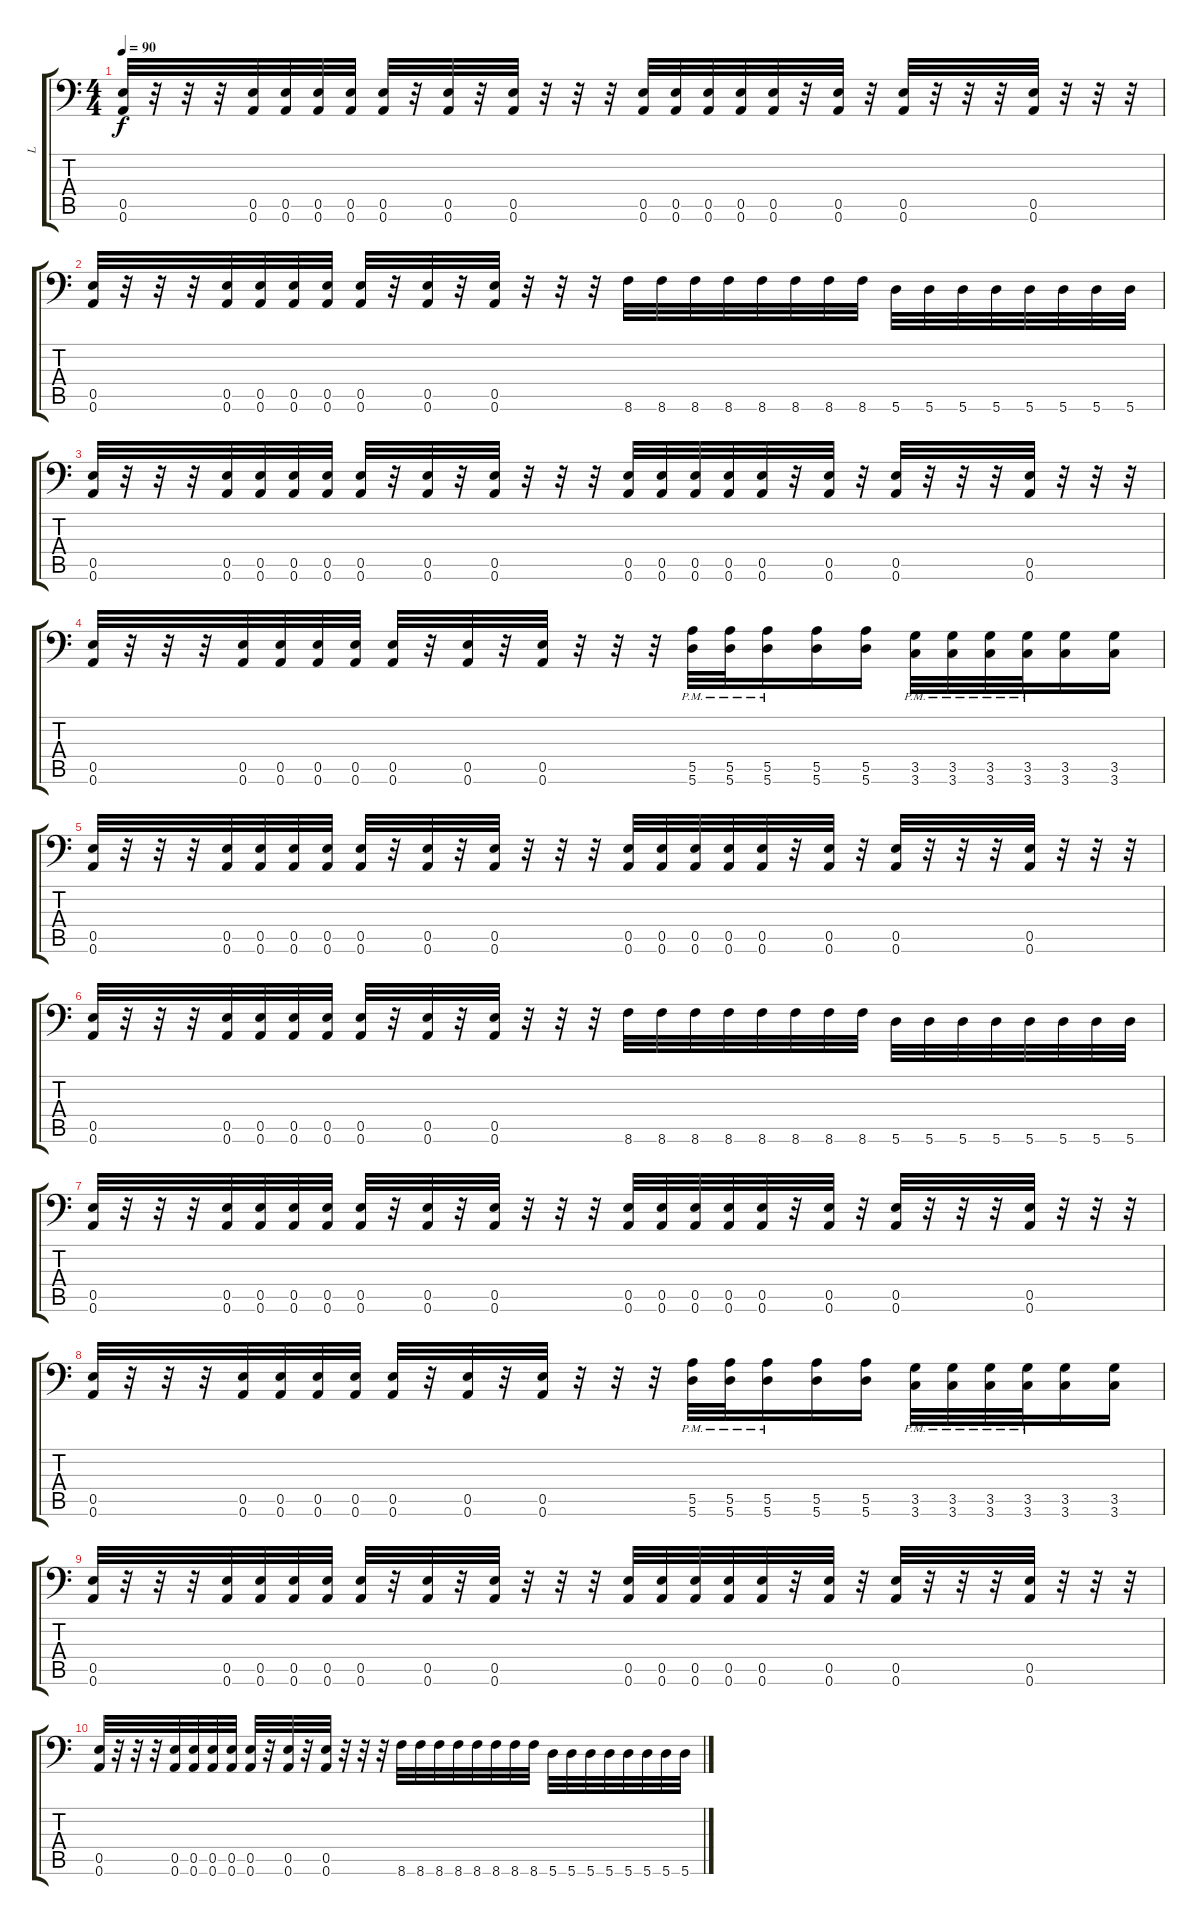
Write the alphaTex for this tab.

\track ("L" "L") {instrument distortionguitar}
\staff {score tabs}
\tuning (B3 Gb3 D3 A2 E2 A1) {hide}
\ts (4 4)
\tempo 90
\clef f4
\ks c
(0.5 0.6).32{dy f} r.32 r.32 r.32 (0.5 0.6).32 (0.5 0.6).32 (0.5 0.6).32 (0.5 0.6).32 (0.5 0.6).32 r.32 (0.5 0.6).32 r.32 (0.5 0.6).32 r.32 r.32 r.32 (0.5 0.6).32 (0.5 0.6).32 (0.5 0.6).32 (0.5 0.6).32 (0.5 0.6).32 r.32 (0.5 0.6).32 r.32 (0.5 0.6).32 r.32 r.32 r.32 (0.5 0.6).32 r.32 r.32 r.32 |
(0.5 0.6).32 r.32 r.32 r.32 (0.5 0.6).32 (0.5 0.6).32 (0.5 0.6).32 (0.5 0.6).32 (0.5 0.6).32 r.32 (0.5 0.6).32 r.32 (0.5 0.6).32 r.32 r.32 r.32 8.6.32 8.6.32 8.6.32 8.6.32 8.6.32 8.6.32 8.6.32 8.6.32 5.6.32 5.6.32 5.6.32 5.6.32 5.6.32 5.6.32 5.6.32 5.6.32 |
(0.5 0.6).32 r.32 r.32 r.32 (0.5 0.6).32 (0.5 0.6).32 (0.5 0.6).32 (0.5 0.6).32 (0.5 0.6).32 r.32 (0.5 0.6).32 r.32 (0.5 0.6).32 r.32 r.32 r.32 (0.5 0.6).32 (0.5 0.6).32 (0.5 0.6).32 (0.5 0.6).32 (0.5 0.6).32 r.32 (0.5 0.6).32 r.32 (0.5 0.6).32 r.32 r.32 r.32 (0.5 0.6).32 r.32 r.32 r.32 |
(0.5 0.6).32 r.32 r.32 r.32 (0.5 0.6).32 (0.5 0.6).32 (0.5 0.6).32 (0.5 0.6).32 (0.5 0.6).32 r.32 (0.5 0.6).32 r.32 (0.5 0.6).32 r.32 r.32 r.32 (5.5{pm} 5.6{pm}).32 (5.5{pm} 5.6{pm}).32 (5.5{pm} 5.6{pm}).16 (5.5 5.6).16 (5.5 5.6).16 (3.5{pm} 3.6{pm}).32 (3.5{pm} 3.6{pm}).32 (3.5{pm} 3.6{pm}).32 (3.5{pm} 3.6{pm}).32 (3.5 3.6).16 (3.5 3.6).16 |
(0.5 0.6).32 r.32 r.32 r.32 (0.5 0.6).32 (0.5 0.6).32 (0.5 0.6).32 (0.5 0.6).32 (0.5 0.6).32 r.32 (0.5 0.6).32 r.32 (0.5 0.6).32 r.32 r.32 r.32 (0.5 0.6).32 (0.5 0.6).32 (0.5 0.6).32 (0.5 0.6).32 (0.5 0.6).32 r.32 (0.5 0.6).32 r.32 (0.5 0.6).32 r.32 r.32 r.32 (0.5 0.6).32 r.32 r.32 r.32 |
(0.5 0.6).32 r.32 r.32 r.32 (0.5 0.6).32 (0.5 0.6).32 (0.5 0.6).32 (0.5 0.6).32 (0.5 0.6).32 r.32 (0.5 0.6).32 r.32 (0.5 0.6).32 r.32 r.32 r.32 8.6.32 8.6.32 8.6.32 8.6.32 8.6.32 8.6.32 8.6.32 8.6.32 5.6.32 5.6.32 5.6.32 5.6.32 5.6.32 5.6.32 5.6.32 5.6.32 |
(0.5 0.6).32{volume 0} r.32 r.32 r.32 (0.5 0.6).32 (0.5 0.6).32 (0.5 0.6).32 (0.5 0.6).32 (0.5 0.6).32 r.32 (0.5 0.6).32 r.32 (0.5 0.6).32 r.32 r.32 r.32 (0.5 0.6).32 (0.5 0.6).32 (0.5 0.6).32 (0.5 0.6).32 (0.5 0.6).32 r.32 (0.5 0.6).32 r.32 (0.5 0.6).32 r.32 r.32 r.32 (0.5 0.6).32 r.32 r.32 r.32 |
(0.5 0.6).32 r.32 r.32 r.32 (0.5 0.6).32 (0.5 0.6).32 (0.5 0.6).32 (0.5 0.6).32 (0.5 0.6).32 r.32 (0.5 0.6).32 r.32 (0.5 0.6).32 r.32 r.32 r.32 (5.5{pm} 5.6{pm}).32 (5.5{pm} 5.6{pm}).32 (5.5{pm} 5.6{pm}).16 (5.5 5.6).16 (5.5 5.6).16 (3.5{pm} 3.6{pm}).32 (3.5{pm} 3.6{pm}).32 (3.5{pm} 3.6{pm}).32 (3.5{pm} 3.6{pm}).32 (3.5 3.6).16 (3.5 3.6).16 |
(0.5 0.6).32 r.32 r.32 r.32 (0.5 0.6).32 (0.5 0.6).32 (0.5 0.6).32 (0.5 0.6).32 (0.5 0.6).32 r.32 (0.5 0.6).32 r.32 (0.5 0.6).32 r.32 r.32 r.32 (0.5 0.6).32 (0.5 0.6).32 (0.5 0.6).32 (0.5 0.6).32 (0.5 0.6).32 r.32 (0.5 0.6).32 r.32 (0.5 0.6).32 r.32 r.32 r.32 (0.5 0.6).32 r.32 r.32 r.32 |
(0.5 0.6).32 r.32 r.32 r.32 (0.5 0.6).32 (0.5 0.6).32 (0.5 0.6).32 (0.5 0.6).32 (0.5 0.6).32 r.32 (0.5 0.6).32 r.32 (0.5 0.6).32 r.32 r.32 r.32 8.6.32 8.6.32 8.6.32 8.6.32 8.6.32 8.6.32 8.6.32 8.6.32 5.6.32 5.6.32 5.6.32 5.6.32 5.6.32 5.6.32 5.6.32 5.6.32
